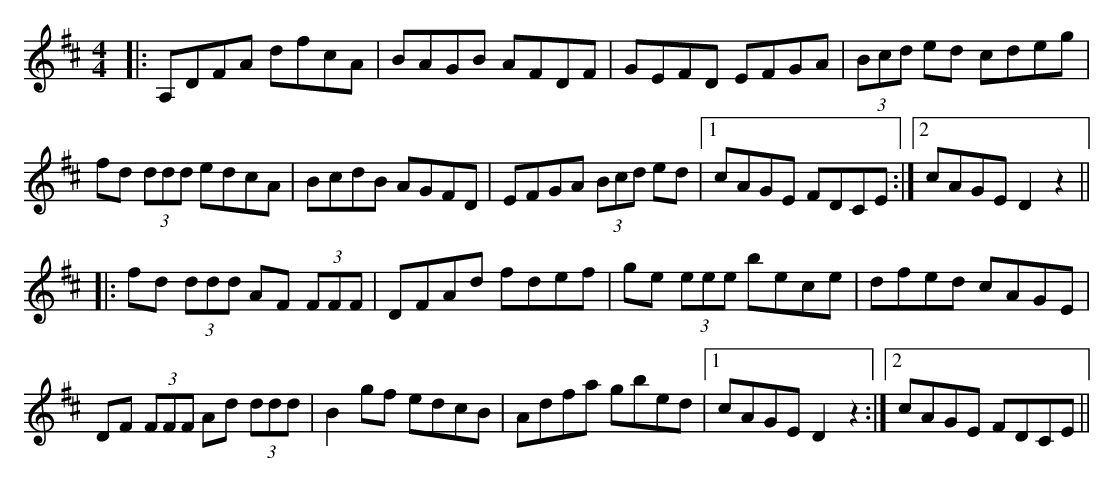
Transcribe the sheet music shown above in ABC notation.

X:1
M:4/4
K:D
|:A,DFA dfcA|BAGB AFDF|GEFD EFGA|(3Bcd ed cdeg|
fd (3ddd edcA|BcdB AGFD|EFGA (3Bcd ed|1 cAGE FDCE:|2 cAGE D2z2||
|:fd (3ddd AF (3FFF|DFAd fdef|ge (3eee bece|dfed cAGE|
DF (3FFF Ad (3ddd|B2gf edcB|Adfa gbed|1 cAGE D2 z2:|2 cAGE FDCE||
